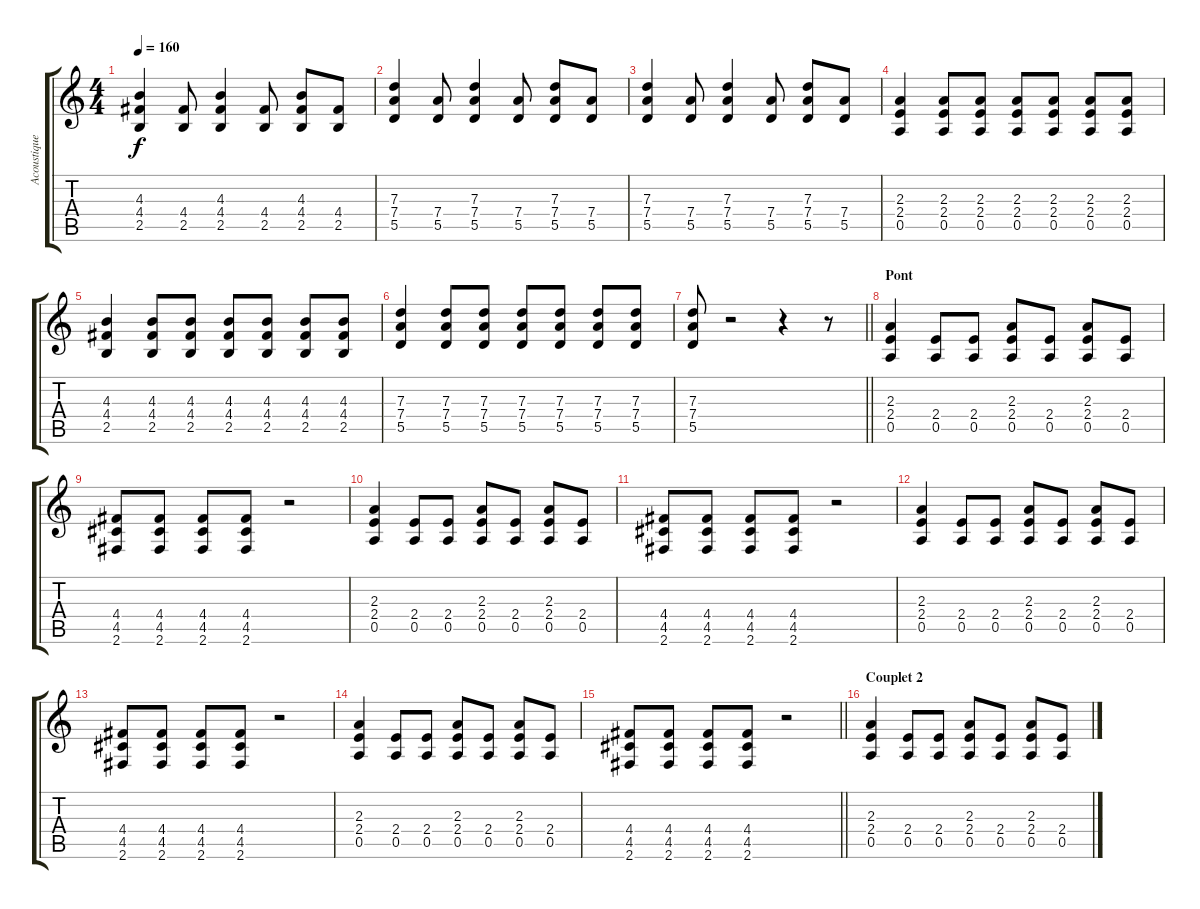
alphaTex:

\track ("Acoustique 12 Cordes" "Acoustique") {instrument acousticguitarsteel}
\staff {score tabs}
\tuning (E4 B3 G3 D3 A2 E2) {hide}
\ts (4 4)
\tempo 160
\clef g2
\ks c
(4.3 4.4 2.5).4{dy f} (4.4 2.5).8 (4.3 4.4 2.5).4 (4.4 2.5).8 (4.3 4.4 2.5).8 (4.4 2.5).8 |
(7.3 7.4 5.5).4 (7.4 5.5).8 (7.3 7.4 5.5).4 (7.4 5.5).8 (7.3 7.4 5.5).8 (7.4 5.5).8 |
(7.3 7.4 5.5).4 (7.4 5.5).8 (7.3 7.4 5.5).4 (7.4 5.5).8 (7.3 7.4 5.5).8 (7.4 5.5).8 |
(2.3 2.4 0.5).4 (2.3 2.4 0.5).8 (2.3 2.4 0.5).8 (2.3 2.4 0.5).8 (2.3 2.4 0.5).8 (2.3 2.4 0.5).8 (2.3 2.4 0.5).8 |
(4.3 4.4 2.5).4 (4.3 4.4 2.5).8 (4.3 4.4 2.5).8 (4.3 4.4 2.5).8 (4.3 4.4 2.5).8 (4.3 4.4 2.5).8 (4.3 4.4 2.5).8 |
(7.3 7.4 5.5).4 (7.3 7.4 5.5).8 (7.3 7.4 5.5).8 (7.3 7.4 5.5).8 (7.3 7.4 5.5).8 (7.3 7.4 5.5).8 (7.3 7.4 5.5).8 |
\barLineRight lightlight
(7.3 7.4 5.5).8 r.2 r.4 r.8 |
\section ("" "Pont")
(2.3 2.4 0.5).4 (2.4 0.5).8 (2.4 0.5).8 (2.3 2.4 0.5).8 (2.4 0.5).8 (2.3 2.4 0.5).8 (2.4 0.5).8 |
(4.4 4.5 2.6).8 (4.4 4.5 2.6).8 (4.4 4.5 2.6).8 (4.4 4.5 2.6).8 r.2 |
(2.3 2.4 0.5).4 (2.4 0.5).8 (2.4 0.5).8 (2.3 2.4 0.5).8 (2.4 0.5).8 (2.3 2.4 0.5).8 (2.4 0.5).8 |
(4.4 4.5 2.6).8 (4.4 4.5 2.6).8 (4.4 4.5 2.6).8 (4.4 4.5 2.6).8 r.2 |
(2.3 2.4 0.5).4 (2.4 0.5).8 (2.4 0.5).8 (2.3 2.4 0.5).8 (2.4 0.5).8 (2.3 2.4 0.5).8 (2.4 0.5).8 |
(4.4 4.5 2.6).8 (4.4 4.5 2.6).8 (4.4 4.5 2.6).8 (4.4 4.5 2.6).8 r.2 |
(2.3 2.4 0.5).4 (2.4 0.5).8 (2.4 0.5).8 (2.3 2.4 0.5).8 (2.4 0.5).8 (2.3 2.4 0.5).8 (2.4 0.5).8 |
\barLineRight lightlight
(4.4 4.5 2.6).8 (4.4 4.5 2.6).8 (4.4 4.5 2.6).8 (4.4 4.5 2.6).8 r.2 |
\section ("" "Couplet 2")
(2.3 2.4 0.5).4 (2.4 0.5).8 (2.4 0.5).8 (2.3 2.4 0.5).8 (2.4 0.5).8 (2.3 2.4 0.5).8 (2.4 0.5).8
